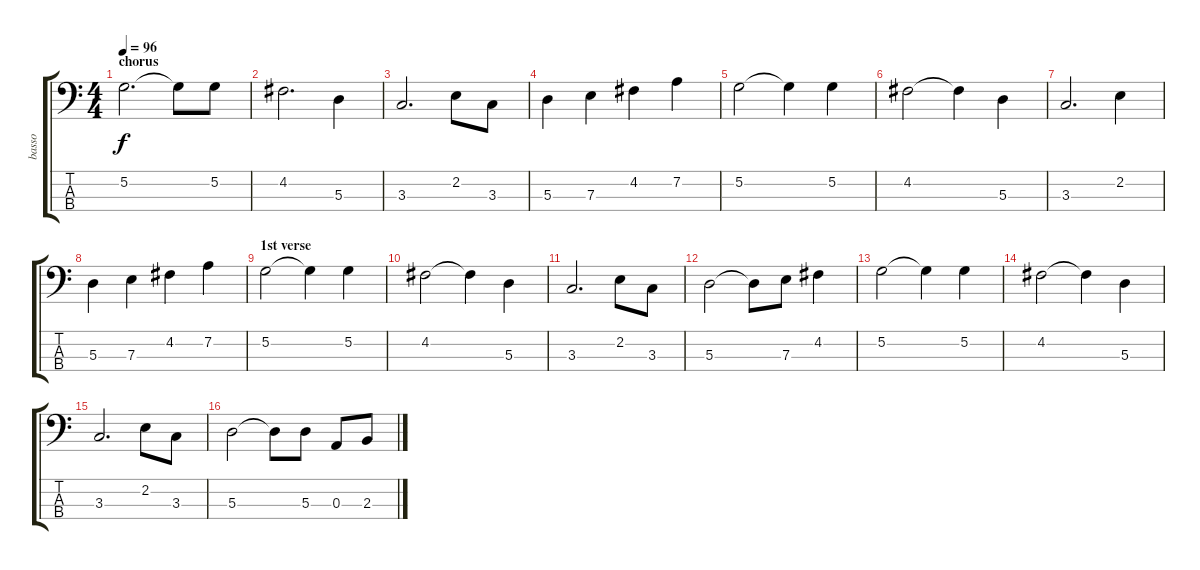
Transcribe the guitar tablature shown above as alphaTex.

\track ("basso" "basso") {instrument electricbassfinger}
\staff {score tabs}
\tuning (G2 D2 A1 E1) {hide}
\ts (4 4)
\section ("" "chorus")
\tempo 96
\clef f4
\ks c
5.2.2{d dy f instrument electricbassfinger} 5.2{t}.8 5.2.8 |
4.2.2{d} 5.3.4 |
3.3.2{d} 2.2.8 3.3.8 |
5.3.4 7.3.4 4.2.4 7.2.4 |
5.2.2 5.2{t}.4 5.2.4 |
4.2.2 4.2{t}.4 5.3.4 |
3.3.2{d} 2.2.4 |
5.3.4 7.3.4 4.2.4 7.2.4 |
\section ("" "1st verse")
5.2.2 5.2{t}.4 5.2.4 |
4.2.2 4.2{t}.4 5.3.4 |
3.3.2{d} 2.2.8 3.3.8 |
5.3.2 5.3{t}.8 7.3.8 4.2.4 |
5.2.2 5.2{t}.4 5.2.4 |
4.2.2 4.2{t}.4 5.3.4 |
3.3.2{d} 2.2.8 3.3.8 |
5.3.2 5.3{t}.8 5.3.8 0.3.8 2.3.8
